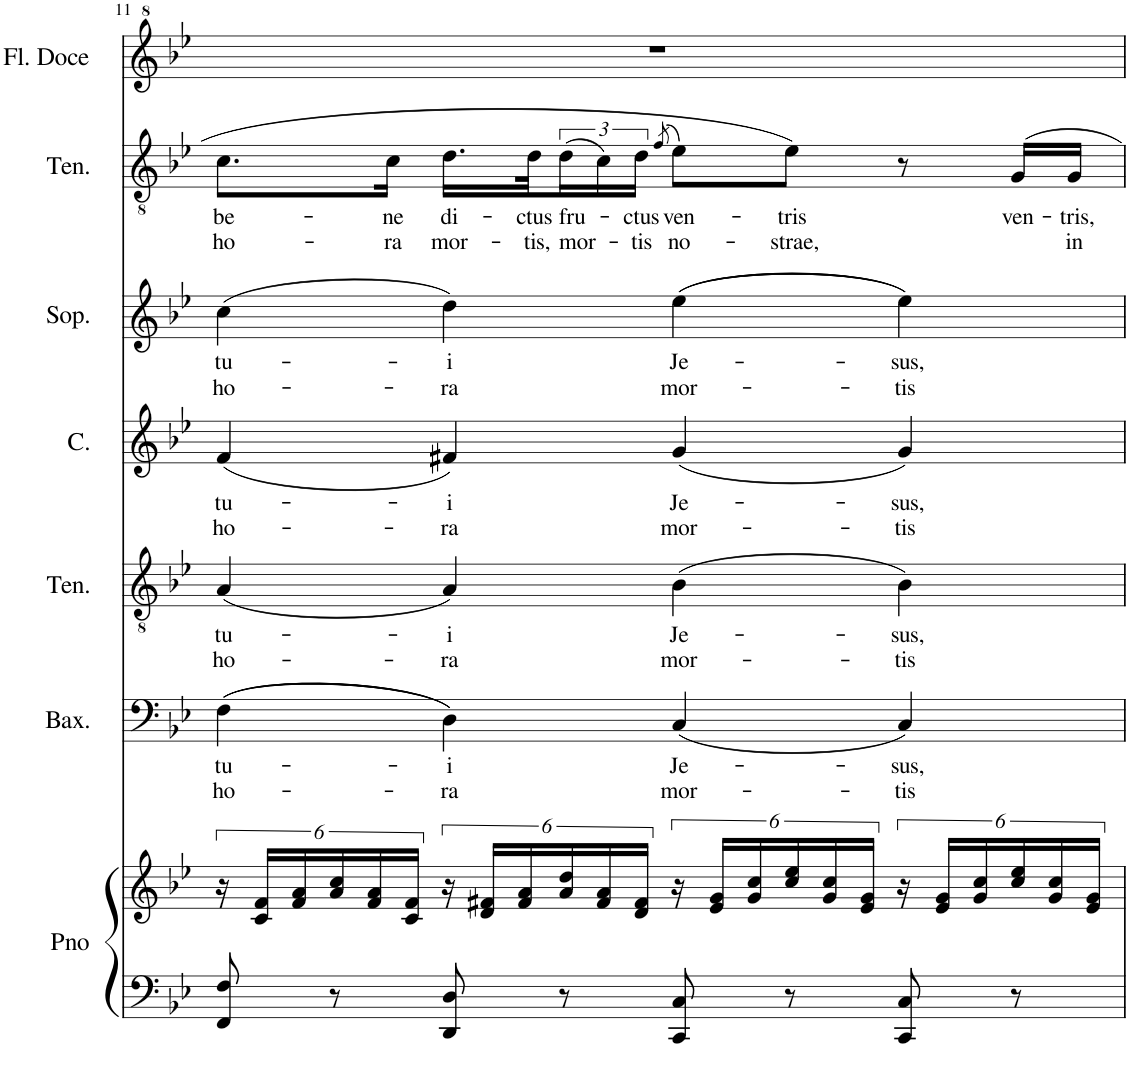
**kern	**kern	**kern	**text	**text	**kern	**text	**text	**kern	**text	**text	**kern	**text	**text	**kern	**text	**text	**kern
*part7	*part7	*part6	*part6	*part6	*part5	*part5	*part5	*part4	*part4	*part4	*part3	*part3	*part3	*part2	*part2	*part2	*part1
*staff8	*staff7	*staff6	*staff6	*staff6	*staff5	*staff5	*staff5	*staff4	*staff4	*staff4	*staff3	*staff3	*staff3	*staff2	*staff2	*staff2	*staff1
*I"Piano	*	*I"Baixo	*	*	*I"Tenor	*	*	*I"Contralto	*	*	*I"Soprano	*	*	*I"Tenor	*	*	*I"Flauta Doce
*I'Pno	*	*I'Bax.	*	*	*I'Ten.	*	*	*I'C.	*	*	*I'Sop.	*	*	*I'Ten.	*	*	*I'Fl. Doce
!!LO:PB:g=z
*clefF4	*clefG2	*clefF4	*	*	*clefGv2	*	*	*clefG2	*	*	*clefG2	*	*	*clefGv2	*	*	*clefG^2
*k[b-e-]	*k[b-e-]	*k[b-e-]	*	*	*k[b-e-]	*	*	*k[b-e-]	*	*	*k[b-e-]	*	*	*k[b-e-]	*	*	*k[b-e-]
*M4/4	*M4/4	*M4/4	*	*	*M4/4	*	*	*M4/4	*	*	*M4/4	*	*	*M4/4	*	*	*M4/4
*met(c)	*met(c)	*met(c)	*	*	*met(c)	*	*	*met(c)	*	*	*met(c)	*	*	*met(c)	*	*	*met(c)
=11	=11	=11	=11	=11	=11	=11	=11	=11	=11	=11	=11	=11	=11	=11	=11	=11	=11
!	!	!	!LO:LY:b	!LO:LY:b	!	!LO:LY:b	!LO:LY:b	!	!LO:LY:b	!LO:LY:b	!	!LO:LY:b	!LO:LY:b	!	!LO:LY:b	!LO:LY:b	!
8FF/ 8F/	24r	((4F\	tu-	ho-	(4A/	tu-	ho-	(4f/	tu-	ho-	(4cc\	tu-	ho-	8.c\L	be-	ho-	1r
.	24c/ 24f/LL	.	.	.	.	.	.	.	.	.	.	.	.	.	.	.	.
.	24f/ 24a/	.	.	.	.	.	.	.	.	.	.	.	.	.	.	.	.
8r	24a/ 24cc/	.	.	.	.	.	.	.	.	.	.	.	.	.	.	.	.
.	24f/ 24a/	.	.	.	.	.	.	.	.	.	.	.	.	.	.	.	.
!	!	!	!	!	!	!	!	!	!	!	!	!	!	!	!LO:LY:b	!LO:LY:b	!
.	.	.	.	.	.	.	.	.	.	.	.	.	.	16c\Jk	-ne	-ra	.
.	24c/ 24f/JJ	.	.	.	.	.	.	.	.	.	.	.	.	.	.	.	.
!	!	!	!LO:LY:b	!LO:LY:b	!	!LO:LY:b	!LO:LY:b	!	!LO:LY:b	!LO:LY:b	!	!LO:LY:b	!LO:LY:b	!	!LO:LY:b	!LO:LY:b	!
8DD/ 8D/	24r	4D\))	-i	-ra	4A/)	-i	-ra	4f#X/)	-i	-ra	4dd\)	-i	-ra	16.d\LL	di-	mor-	.
.	24d/ 24f#X/LL	.	.	.	.	.	.	.	.	.	.	.	.	.	.	.	.
.	24f#/ 24a/	.	.	.	.	.	.	.	.	.	.	.	.	.	.	.	.
!	!	!	!	!	!	!	!	!	!	!	!	!	!	!	!LO:LY:b	!LO:LY:b	!
.	.	.	.	.	.	.	.	.	.	.	.	.	.	32d\K	-ctus	-tis,	.
!	!	!	!	!	!	!	!	!	!	!	!	!	!	!	!LO:LY:b	!LO:LY:b	!
8r	24a/ 24dd/	.	.	.	.	.	.	.	.	.	.	.	.	(24d\	fru-	mor-	.
.	24f#/ 24a/	.	.	.	.	.	.	.	.	.	.	.	.	24c\)	.	.	.
!	!	!	!	!	!	!	!	!	!	!	!	!	!	!	!LO:LY:b	!LO:LY:b	!
.	24d/ 24f#/JJ	.	.	.	.	.	.	.	.	.	.	.	.	24d\JJ	-ctus	-tis	.
.	.	.	.	.	.	.	.	.	.	.	.	.	.	(>8qf/	.	.	.
!	!	!	!LO:LY:b	!LO:LY:b	!	!LO:LY:b	!LO:LY:b	!	!LO:LY:b	!LO:LY:b	!	!LO:LY:b	!LO:LY:b	!	!LO:LY:b	!LO:LY:b	!
8CC/ 8C/	24r	(4C/	Je-	mor-	(4B-\	Je-	mor-	(4g/	Je-	mor-	((4ee-\	Je-	mor-	8e-\L)	ven-	no-	.
.	24e-/ 24g/LL	.	.	.	.	.	.	.	.	.	.	.	.	.	.	.	.
.	24g/ 24cc/	.	.	.	.	.	.	.	.	.	.	.	.	.	.	.	.
!	!	!	!	!	!	!	!	!	!	!	!	!	!	!	!LO:LY:b	!LO:LY:b	!
8r	24cc/ 24ee-/	.	.	.	.	.	.	.	.	.	.	.	.	8e-\J	-tris	-strae,	.
.	24g/ 24cc/	.	.	.	.	.	.	.	.	.	.	.	.	.	.	.	.
.	24e-/ 24g/JJ	.	.	.	.	.	.	.	.	.	.	.	.	.	.	.	.
!	!	!	!LO:LY:b	!LO:LY:b	!	!LO:LY:b	!LO:LY:b	!	!LO:LY:b	!LO:LY:b	!	!LO:LY:b	!LO:LY:b	!	!	!	!
8CC/ 8C/	24r	4C/)	-sus,	-tis	4B-\)	-sus,	-tis	4g/)	-sus,	-tis	4ee-\))	-sus,	-tis	8r	.	.	.
.	24e-/ 24g/LL	.	.	.	.	.	.	.	.	.	.	.	.	.	.	.	.
.	24g/ 24cc/	.	.	.	.	.	.	.	.	.	.	.	.	.	.	.	.
!	!	!	!	!	!	!	!	!	!	!	!	!	!	!	!LO:LY:b	!	!
8r	24cc/ 24ee-/	.	.	.	.	.	.	.	.	.	.	.	.	16G/LL	ven-	.	.
.	24g/ 24cc/	.	.	.	.	.	.	.	.	.	.	.	.	.	.	.	.
!	!	!	!	!	!	!	!	!	!	!	!	!	!	!	!LO:LY:b	!LO:LY:b	!
.	.	.	.	.	.	.	.	.	.	.	.	.	.	16G/JJ	-tris,	in	.
.	24e-/ 24g/JJ	.	.	.	.	.	.	.	.	.	.	.	.	.	.	.	.
=	=	=	=	=	=	=	=	=	=	=	=	=	=	=	=	=	=
*-	*-	*-	*-	*-	*-	*-	*-	*-	*-	*-	*-	*-	*-	*-	*-	*-	*-
